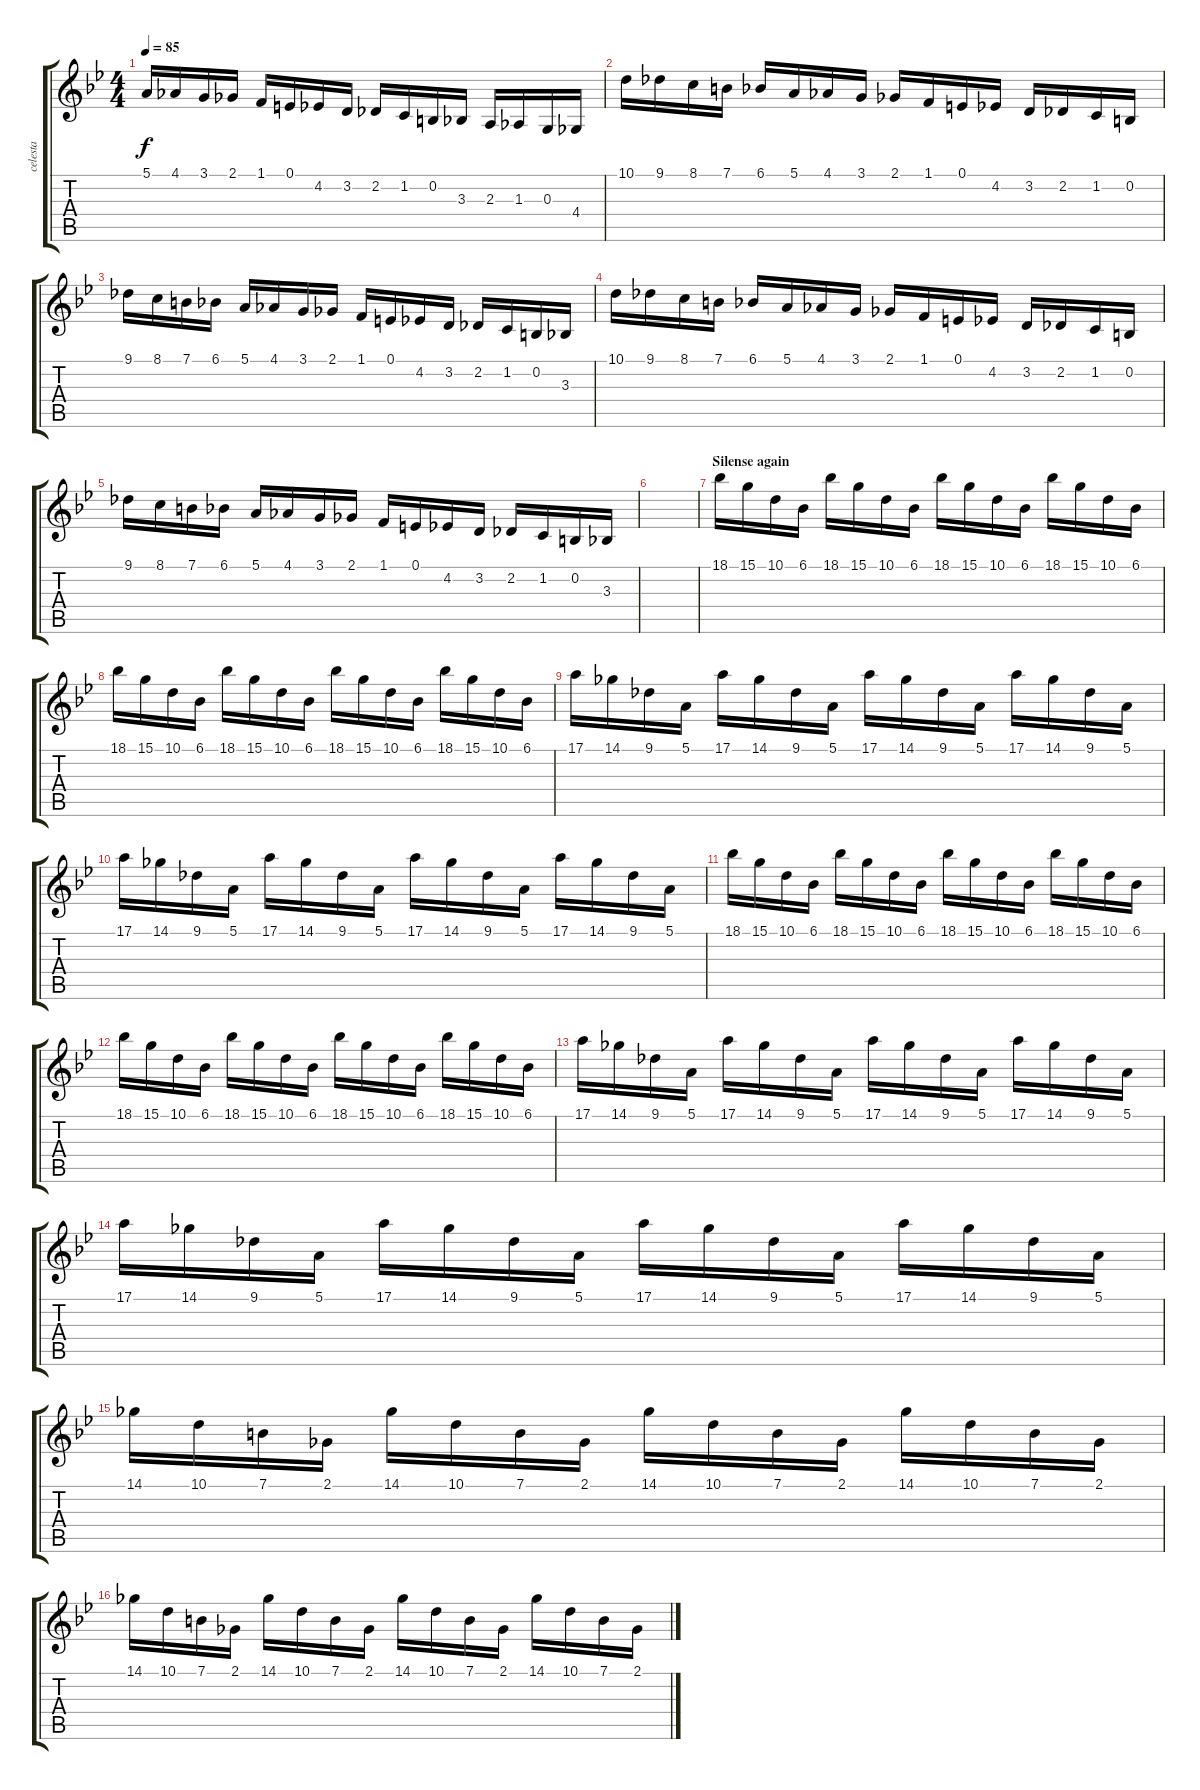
\track ("celesta" "celesta") {instrument celesta}
\staff {score tabs}
\tuning (E4 B3 G3 D3 A2 E2) {hide}
\ts (4 4)
\tempo 85
\clef g2
\ks gminor
5.1.16{dy f} 4.1.16 3.1.16 2.1.16 1.1.16 0.1.16 4.2.16 3.2.16 2.2.16 1.2.16 0.2.16 3.3.16 2.3.16 1.3.16 0.3.16 4.4.16 |
10.1.16 9.1.16 8.1.16 7.1.16 6.1.16 5.1.16 4.1.16 3.1.16 2.1.16 1.1.16 0.1.16 4.2.16 3.2.16 2.2.16 1.2.16 0.2.16 |
9.1.16 8.1.16 7.1.16 6.1.16 5.1.16 4.1.16 3.1.16 2.1.16 1.1.16 0.1.16 4.2.16 3.2.16 2.2.16 1.2.16 0.2.16 3.3.16 |
10.1.16 9.1.16 8.1.16 7.1.16 6.1.16 5.1.16 4.1.16 3.1.16 2.1.16 1.1.16 0.1.16 4.2.16 3.2.16 2.2.16 1.2.16 0.2.16 |
9.1.16 8.1.16 7.1.16 6.1.16 5.1.16 4.1.16 3.1.16 2.1.16 1.1.16 0.1.16 4.2.16 3.2.16 2.2.16 1.2.16 0.2.16 3.3.16 |
|
\section ("" "Silense again")
18.1.16 15.1.16 10.1.16 6.1.16 18.1.16 15.1.16 10.1.16 6.1.16 18.1.16 15.1.16 10.1.16 6.1.16 18.1.16 15.1.16 10.1.16 6.1.16 |
18.1.16 15.1.16 10.1.16 6.1.16 18.1.16 15.1.16 10.1.16 6.1.16 18.1.16 15.1.16 10.1.16 6.1.16 18.1.16 15.1.16 10.1.16 6.1.16 |
17.1.16 14.1.16 9.1.16 5.1.16 17.1.16 14.1.16 9.1.16 5.1.16 17.1.16 14.1.16 9.1.16 5.1.16 17.1.16 14.1.16 9.1.16 5.1.16 |
17.1.16 14.1.16 9.1.16 5.1.16 17.1.16 14.1.16 9.1.16 5.1.16 17.1.16 14.1.16 9.1.16 5.1.16 17.1.16 14.1.16 9.1.16 5.1.16 |
18.1.16 15.1.16 10.1.16 6.1.16 18.1.16 15.1.16 10.1.16 6.1.16 18.1.16 15.1.16 10.1.16 6.1.16 18.1.16 15.1.16 10.1.16 6.1.16 |
18.1.16 15.1.16 10.1.16 6.1.16 18.1.16 15.1.16 10.1.16 6.1.16 18.1.16 15.1.16 10.1.16 6.1.16 18.1.16 15.1.16 10.1.16 6.1.16 |
17.1.16 14.1.16 9.1.16 5.1.16 17.1.16 14.1.16 9.1.16 5.1.16 17.1.16 14.1.16 9.1.16 5.1.16 17.1.16 14.1.16 9.1.16 5.1.16 |
17.1.16 14.1.16 9.1.16 5.1.16 17.1.16 14.1.16 9.1.16 5.1.16 17.1.16 14.1.16 9.1.16 5.1.16 17.1.16 14.1.16 9.1.16 5.1.16 |
14.1.16 10.1.16 7.1.16 2.1.16 14.1.16 10.1.16 7.1.16 2.1.16 14.1.16 10.1.16 7.1.16 2.1.16 14.1.16 10.1.16 7.1.16 2.1.16 |
14.1.16 10.1.16 7.1.16 2.1.16 14.1.16 10.1.16 7.1.16 2.1.16 14.1.16 10.1.16 7.1.16 2.1.16 14.1.16 10.1.16 7.1.16 2.1.16
